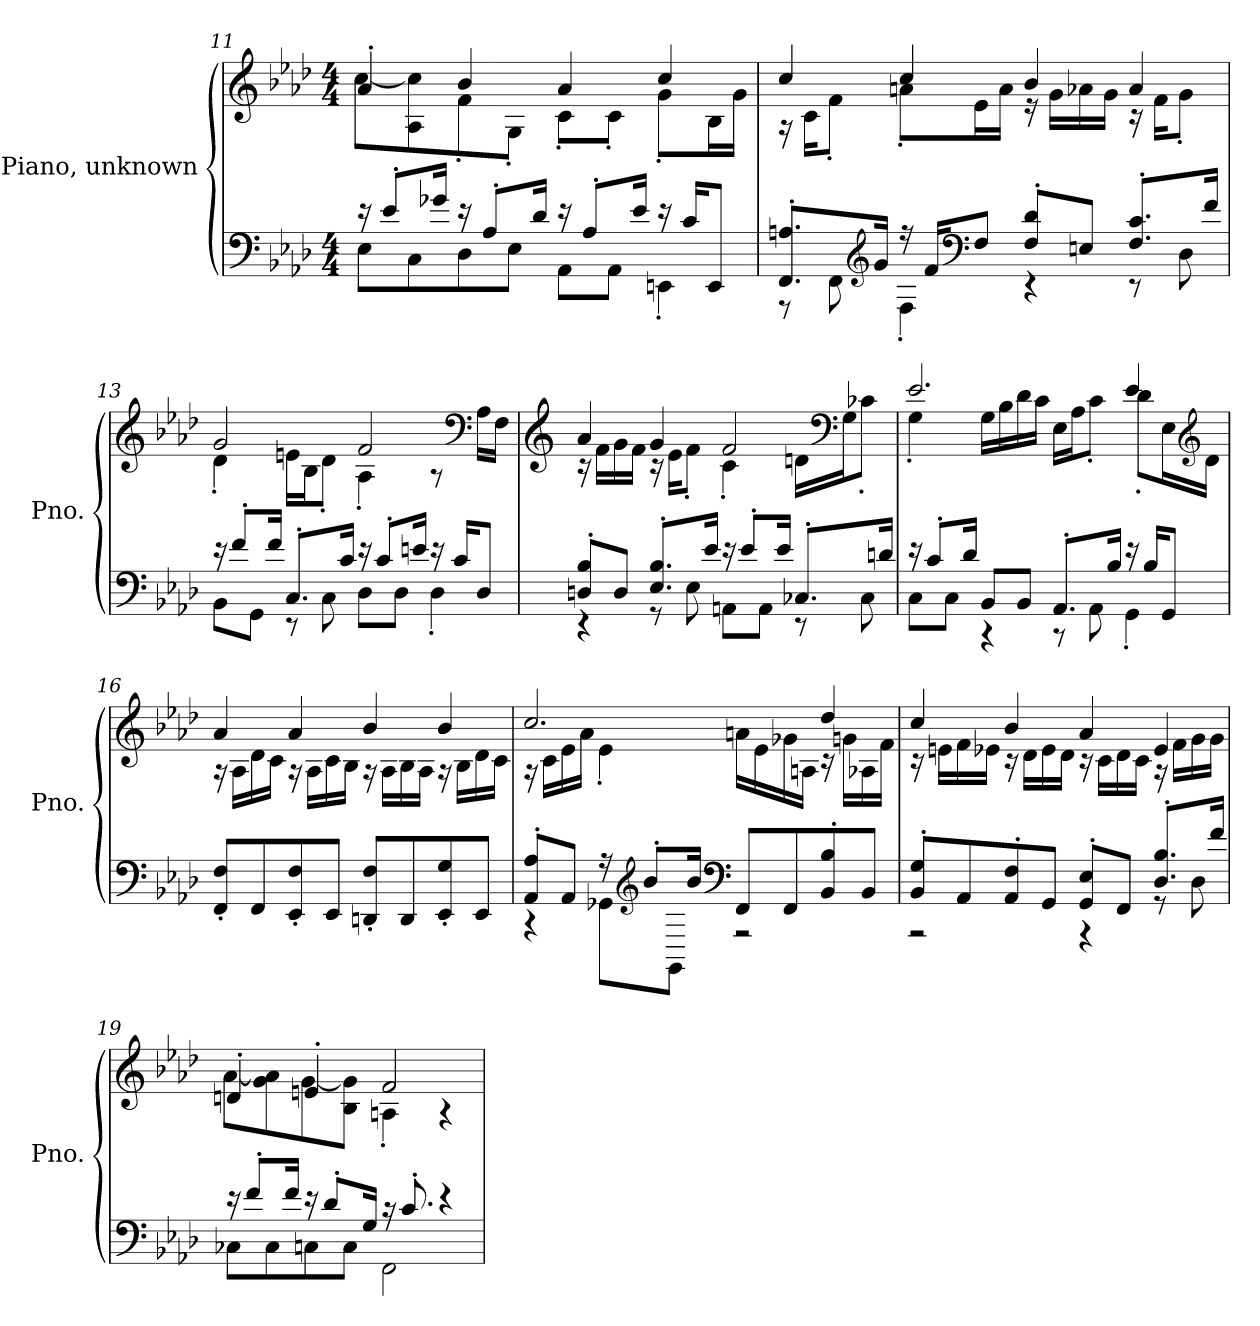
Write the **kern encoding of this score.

**kern	**kern
*part1	*part1
*staff2	*staff1
*I"Piano, unknown	*
*I'Pno.	*
*clefF4	*clefG2
*k[b-e-a-d-]	*k[b-e-a-d-]
*M4/4	*M4/4
=11	=11
*^	*^
16r	8E-\L	4a-'/	[8cc\L
8e-'/L	.	.	.
.	8C\	.	8A-\ 8cc\]
16g-X/Jk	.	.	.
16r	8D-\	4b-/	8f'\
8A-'/L	.	.	.
.	8E-\J	.	8G'\J
16d-/Jk	.	.	.
16r	8AA-\L	4a-/	8c'\L
8A-'/L	.	.	.
.	8AA-\J	.	8c'\J
16e-/Jk	.	.	.
16r	4EEn'\	4cc/	8g'\L
16c/KL	.	.	.
8EE/J	.	.	16B-\L
.	.	.	16g\JJ
!!LO:PB:g=z	!!
=12	=12	=12	=12
8.FF/' 8.An/'L	8r	4cc/	16r
.	.	.	16c\KL
.	8FF\	.	8f'\J
*clefG2	*	*	*
16g/Jk	.	.	.
16r	4F'\	4cc/	8an'\L
16f/KL	.	.	.
*clefF4	*	*	*
8F/J	.	.	16e-\L
.	.	.	16a\JJ
8F/' 8d-/'L	4r	4b-/	16r
.	.	.	16g\LL
8En/J	.	.	16a-X\
.	.	.	16g\JJ
8.F/' 8.c/'L	8r	4a-/	16r
.	.	.	16f\KL
.	8D-\	.	8g'\J
16f/Jk	.	.	.
=13	=13	=13	=13
16r	8BB-\L	2g/	4d-'\
8f'/L	.	.	.
.	8GG\J	.	.
16f/Jk	.	.	.
8.C'/L	8r	.	16en\LL
.	.	.	16B-\J
.	8C\	.	8d-'\J
16c/Jk	.	.	.
16r	8D-\L	2f/	4A-'\
8c'/L	.	.	.
.	8D-\J	.	.
16en/Jk	.	.	.
16r	4D-'\	.	8r
16c/KL	.	.	.
*	*	*clefF4	*
8D-/J	.	.	16A-\LL
.	.	.	16F\JJ
!!LO:LB:g=z	!!
=14	=14	=14	=14
*	*	*clefG2	*
8Dn/' 8B-/'L	4r	4a-/	16r
.	.	.	16f\LL
8D/J	.	.	16g\
.	.	.	16f\JJ
8.E-/' 8.B-/'L	8r	4g/	16r
.	.	.	16e-\KL
.	8E-\	.	8f'\J
16e-/Jk	.	.	.
16r	8AAn\L	2f/	4c'\
8e-'/L	.	.	.
.	8AA\J	.	.
16e-/Jk	.	.	.
8.C-X'/L	8r	.	16dn\LL
*	*	*clefF4	*
.	.	.	16G\J
.	8C-\	.	8c-X'\J
16dn/Jk	.	.	.
=15	=15	=15	=15
16r	8C\L	2.e-/	4G'\
8c'/L	.	.	.
.	8C\J	.	.
16d-/Jk	.	.	.
8BB-/L	4r	.	16G\LL
.	.	.	16B-\
8BB-/J	.	.	16d-\
.	.	.	16c\JJ
8.AA-'/L	8r	.	16E-\LL
.	.	.	16A-\J
.	8AA-\	.	8c'\J
16B-/Jk	.	.	.
16r	4GG'\	4e-/	8d-'\L
16B-/KL	.	.	.
8GG/J	.	.	16E-\L
*	*	*clefG2	*
.	.	.	16d-\JJ
*v	*v	*	*
!!LO:LB:g=z	!!
=16	=16	=16
8FF/' 8F/'L	4a-/	16r
.	.	16A-\LL
8FF/	.	16d-\
.	.	16c\JJ
8EE-/' 8F/'	4a-/	16r
.	.	16A-\LL
8EE-/J	.	16c\
.	.	16B-\JJ
8DDn/' 8F/'L	4b-/	16r
.	.	16A-\LL
8DD/	.	16B-\
.	.	16A-\JJ
8EE-/' 8G/'	4b-/	16r
.	.	16B-\LL
8EE-/J	.	16d-\
.	.	16c\JJ
=17	=17	=17
*^	*	*
8AA-/' 8A-/'L	4r	2.cc/	16r
.	.	.	16c\LL
8AA-/J	.	.	16e-\
.	.	.	16a-\JJ
16r	8GG-X\L	.	4e-'\
*clefG2	*	*	*
8b-'/L	.	.	.
.	8GG-\J	.	.
16b-/Jk	.	.	.
*clefF4	*	*	*
8FF/L	2r	.	16an\LL
.	.	.	16e-\
8FF/	.	.	16g-X\
.	.	.	16An\JJ
8BB-/' 8B-/'	.	4dd-/	16r
.	.	.	16gn\LL
8BB-/J	.	.	16A-X\
.	.	.	16f\JJ
!!LO:LB:g=z	!!
=18	=18	=18	=18
8BB-/' 8G/'L	2r	4cc/	16r
.	.	.	16en\LL
8AA-/	.	.	16f\
.	.	.	16e-X\JJ
8AA-/' 8F/'	.	4b-/	16r
.	.	.	16d-\LL
8GG/J	.	.	16e-\
.	.	.	16d-\JJ
8GG/' 8E-/'L	4r	4a-/	16r
.	.	.	16c\LL
8FF/J	.	.	16d-\
.	.	.	16c\JJ
8.D-/' 8.B-/'L	8r	4e-/	16r
.	.	.	16f\LL
.	8D-\	.	16g\
16f/Jk	.	.	16g\JJ
=19	=19	=19	=19
16r	8C-X\L	4dn'/	[8a-\L
8f'/L	.	.	.
.	8C-\	.	8g\ 8a-\]
16f/Jk	.	.	.
16r	8Cn\	4en'/	[8g\
8d-'/L	.	.	.
.	8C\J	.	8B-\ 8g\]J
16G/Jk	.	.	.
16r	2FF\	2f/	4An'\
8.c'/	.	.	.
4r	.	.	4r
*v	*v	*	*
*	*v	*v
=	=
*-	*-
